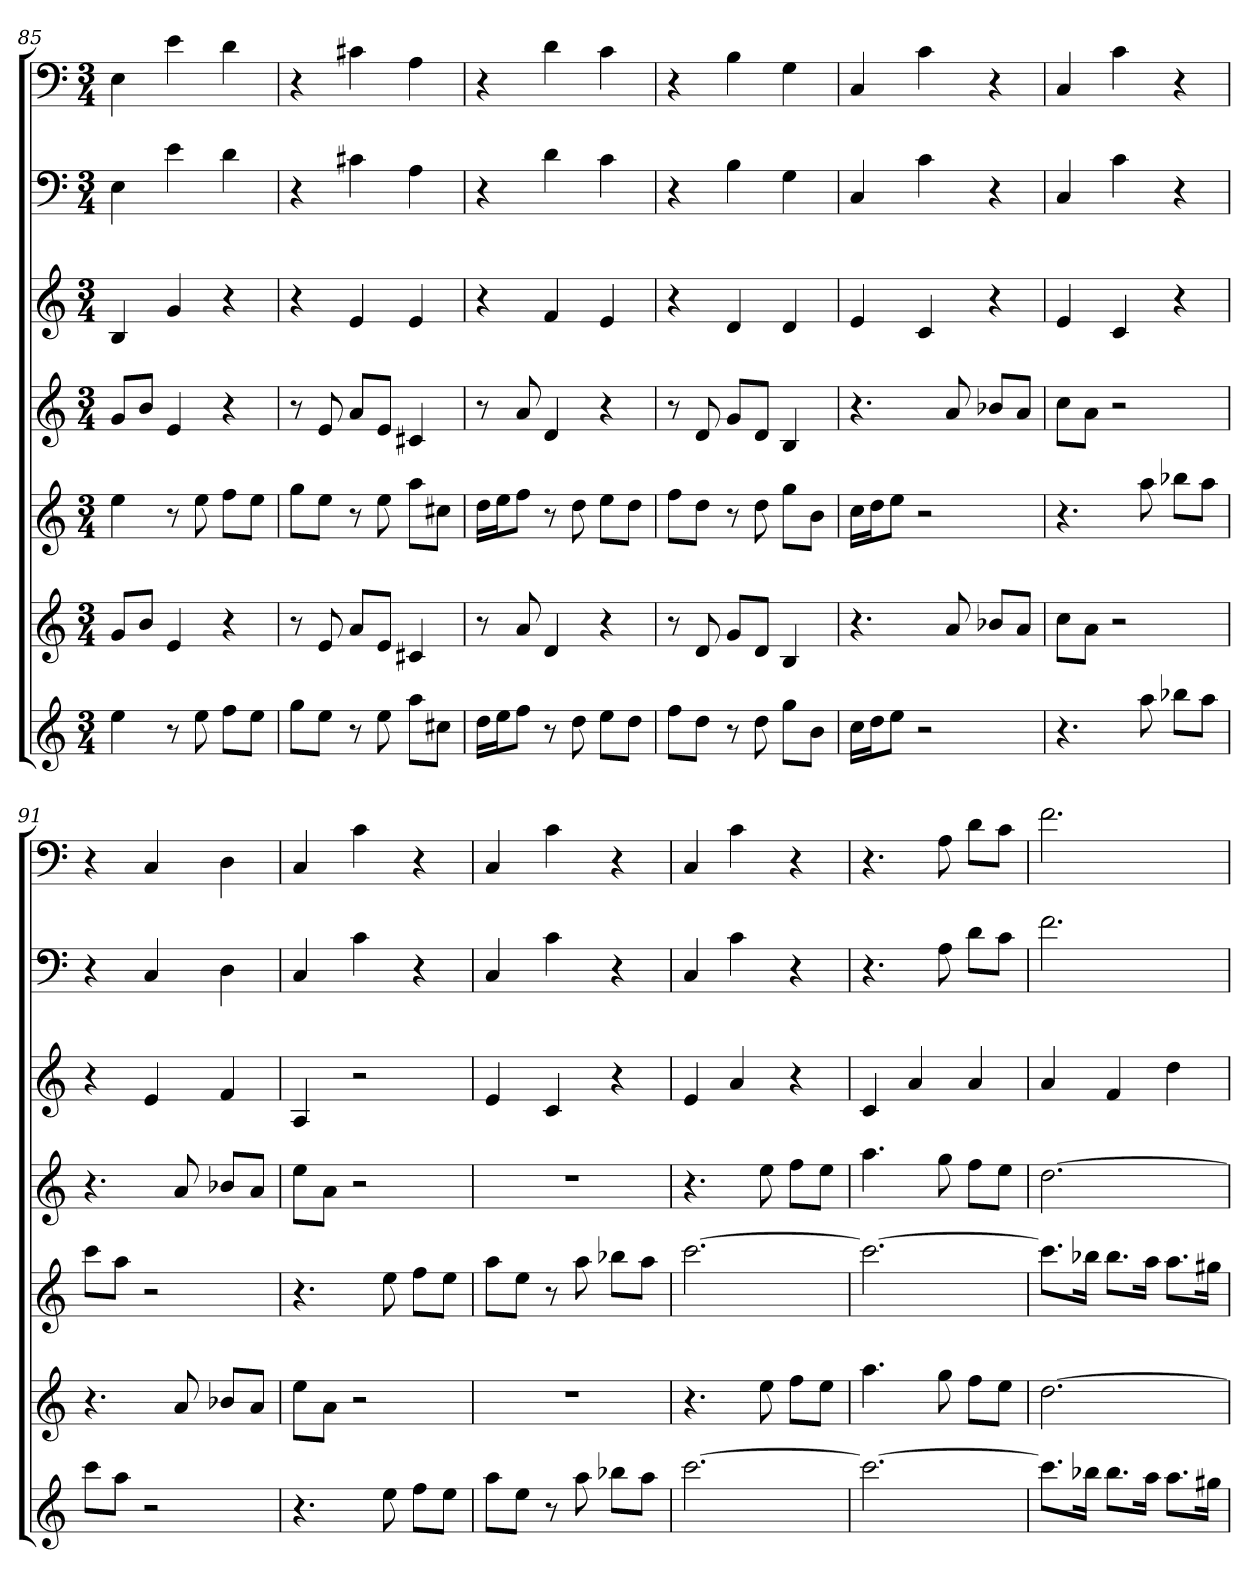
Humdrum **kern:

**kern	**kern	**kern	**kern	**kern	**kern	**kern
*part7	*part6	*part5	*part4	*part3	*part2	*part1
*staff7	*staff6	*staff5	*staff4	*staff3	*staff2	*staff1
*k[]	*k[]	*k[]	*k[]	*k[]	*k[]	*k[]
*a:	*a:	*a:	*a:	*a:	*a:	*a:
*M3/4	*M3/4	*M3/4	*M3/4	*M3/4	*M3/4	*M3/4
=85	=85	=85	=85	=85	=85	=85
4ee	8gL	4ee	8gL	4B	4E	4E
.	8bJ	.	8bJ	.	.	.
8r	4e	8r	4e	4g	4e	4e
8ee	.	8ee	.	.	.	.
8ffL	4r	8ffL	4r	4r	4d	4d
8eeJ	.	8eeJ	.	.	.	.
=86	=86	=86	=86	=86	=86	=86
8ggL	8r	8ggL	8r	4r	4r	4r
8eeJ	8e	8eeJ	8e	.	.	.
8r	8aL	8r	8aL	4e	4c#X	4c#X
8ee	8eJ	8ee	8eJ	.	.	.
8aaL	4c#X	8aaL	4c#X	4e	4A	4A
8cc#XJ	.	8cc#XJ	.	.	.	.
=87	=87	=87	=87	=87	=87	=87
16ddLL	8r	16ddLL	8r	4r	4r	4r
16eeJ	.	16eeJ	.	.	.	.
8ffJ	8a	8ffJ	8a	.	.	.
8r	4d	8r	4d	4f	4d	4d
8dd	.	8dd	.	.	.	.
8eeL	4r	8eeL	4r	4e	4c	4c
8ddJ	.	8ddJ	.	.	.	.
=88	=88	=88	=88	=88	=88	=88
8ffL	8r	8ffL	8r	4r	4r	4r
8ddJ	8d	8ddJ	8d	.	.	.
8r	8gL	8r	8gL	4d	4B	4B
8dd	8dJ	8dd	8dJ	.	.	.
8ggL	4B	8ggL	4B	4d	4G	4G
8bJ	.	8bJ	.	.	.	.
=89	=89	=89	=89	=89	=89	=89
16ccLL	4.r	16ccLL	4.r	4e	4C	4C
16ddJ	.	16ddJ	.	.	.	.
8eeJ	.	8eeJ	.	.	.	.
2r	.	2r	.	4c	4c	4c
.	8a	.	8a	.	.	.
.	8b-XL	.	8b-XL	4r	4r	4r
.	8aJ	.	8aJ	.	.	.
=90	=90	=90	=90	=90	=90	=90
4.r	8ccL	4.r	8ccL	4e	4C	4C
.	8aJ	.	8aJ	.	.	.
.	2r	.	2r	4c	4c	4c
8aa	.	8aa	.	.	.	.
8bb-XL	.	8bb-XL	.	4r	4r	4r
8aaJ	.	8aaJ	.	.	.	.
=91	=91	=91	=91	=91	=91	=91
8cccL	4.r	8cccL	4.r	4r	4r	4r
8aaJ	.	8aaJ	.	.	.	.
2r	.	2r	.	4e	4C	4C
.	8a	.	8a	.	.	.
.	8b-XL	.	8b-XL	4f	4D	4D
.	8aJ	.	8aJ	.	.	.
=92	=92	=92	=92	=92	=92	=92
4.r	8eeL	4.r	8eeL	4A	4C	4C
.	8aJ	.	8aJ	.	.	.
.	2r	.	2r	2r	4c	4c
8ee	.	8ee	.	.	.	.
8ffL	.	8ffL	.	.	4r	4r
8eeJ	.	8eeJ	.	.	.	.
=93	=93	=93	=93	=93	=93	=93
8aaL	2.r	8aaL	2.r	4e	4C	4C
8eeJ	.	8eeJ	.	.	.	.
8r	.	8r	.	4c	4c	4c
8aa	.	8aa	.	.	.	.
8bb-XL	.	8bb-XL	.	4r	4r	4r
8aaJ	.	8aaJ	.	.	.	.
=94	=94	=94	=94	=94	=94	=94
[2.ccc	4.r	[2.ccc	4.r	4e	4C	4C
.	.	.	.	4a	4c	4c
.	8ee	.	8ee	.	.	.
.	8ffL	.	8ffL	4r	4r	4r
.	8eeJ	.	8eeJ	.	.	.
=95	=95	=95	=95	=95	=95	=95
2.ccc_	4.aa	2.ccc_	4.aa	4c	4.r	4.r
.	.	.	.	4a	.	.
.	8gg	.	8gg	.	8A	8A
.	8ffL	.	8ffL	4a	8dL	8dL
.	8eeJ	.	8eeJ	.	8cJ	8cJ
=96	=96	=96	=96	=96	=96	=96
8.cccL]	[2.dd	8.cccL]	[2.dd	4a	2.f	2.f
16bb-XJk	.	16bb-XJk	.	.	.	.
8.bb-L	.	8.bb-L	.	4f	.	.
16aaJk	.	16aaJk	.	.	.	.
8.aaL	.	8.aaL	.	4dd	.	.
16gg#XJk	.	16gg#XJk	.	.	.	.
=	=	=	=	=	=	=
*-	*-	*-	*-	*-	*-	*-
